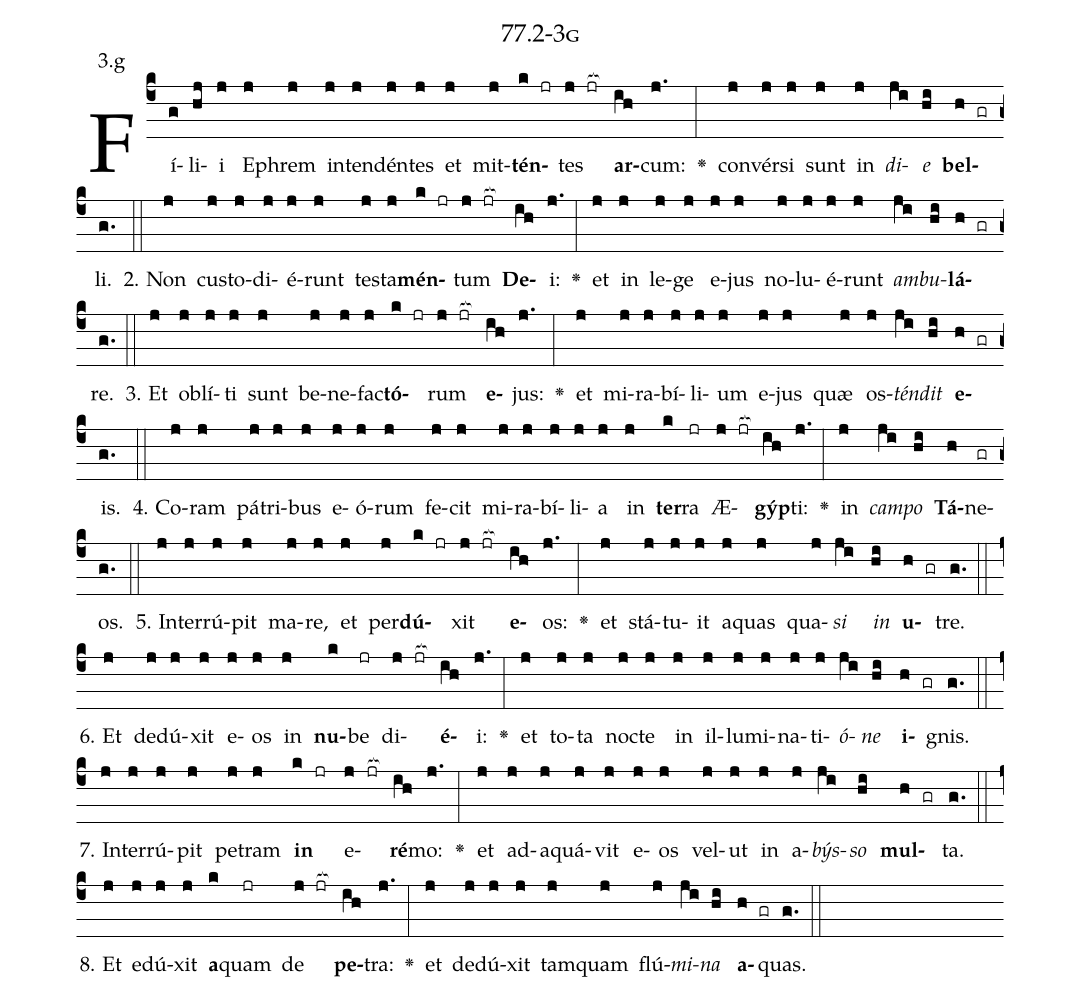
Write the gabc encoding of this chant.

name: 77.2-3g;
annotation: 3.g;
%%
(c4)Fí(g)li(hj)i(j) E(j)phrem(j) in(j)ten(j)dén(j)tes(j) et(j) mit(j)<b>tén</b>(k jr)tes(j jr[ocb:1{]) <b>ar</b>(ih[ocb:0}])cum:(j.) <v>\greheightstar</v>(:) con(j)vér(j)si(j) sunt(j) in(j) <i>di</i>(ji)<i>e</i>(hi) <b>bel</b>(h gr)li.(g.) (::)
2. Non(j) cus(j)to(j)di(j)é(j)runt(j) tes(j)ta(j)<b>mén</b>(k jr)tum(j jr[ocb:1{]) <b>De</b>(ih[ocb:0}])i:(j.) <v>\greheightstar</v>(:) et(j) in(j) le(j)ge(j) e(j)jus(j) no(j)lu(j)é(j)runt(j) <i>am</i>(ji)<i>bu</i>(hi)<b>lá</b>(h gr)re.(g.) (::)
3. Et(j) ob(j)lí(j)ti(j) sunt(j) be(j)ne(j)fac(j)<b>tó</b>(k jr)rum(j jr[ocb:1{]) <b>e</b>(ih[ocb:0}])jus:(j.) <v>\greheightstar</v>(:) et(j) mi(j)ra(j)bí(j)li(j)um(j) e(j)jus(j) quæ(j) os(j)<i>tén</i>(ji)<i>dit</i>(hi) <b>e</b>(h gr)is.(g.) (::)
4. Co(j)ram(j) pá(j)tri(j)bus(j) e(j)ó(j)rum(j) fe(j)cit(j) mi(j)ra(j)bí(j)li(j)a(j) in(j) <b>ter</b>(k)ra(jr) Æ(j jr[ocb:1{])<b>gýp</b>(ih[ocb:0}])ti:(j.) <v>\greheightstar</v>(:) in(j) <i>cam</i>(ji)<i>po</i>(hi) <b>Tá</b>(h)ne(gr)os.(g.) (::)
5. In(j)ter(j)rú(j)pit(j) ma(j)re,(j) et(j) per(j)<b>dú</b>(k jr)xit(j jr[ocb:1{]) <b>e</b>(ih[ocb:0}])os:(j.) <v>\greheightstar</v>(:) et(j) stá(j)tu(j)it(j) a(j)quas(j) qua(j)<i>si</i>(ji) <i>in</i>(hi) <b>u</b>(h gr)tre.(g.) (::)
6. Et(j) de(j)dú(j)xit(j) e(j)os(j) in(j) <b>nu</b>(k)be(jr) di(j jr[ocb:1{])<b>é</b>(ih[ocb:0}])i:(j.) <v>\greheightstar</v>(:) et(j) to(j)ta(j) noc(j)te(j) in(j) il(j)lu(j)mi(j)na(j)ti(j)<i>ó</i>(ji)<i>ne</i>(hi) <b>i</b>(h gr)gnis.(g.) (::)
7. In(j)ter(j)rú(j)pit(j) pe(j)tram(j) <b>in</b>(k jr) e(j jr[ocb:1{])<b>ré</b>(ih[ocb:0}])mo:(j.) <v>\greheightstar</v>(:) et(j) ad(j)a(j)quá(j)vit(j) e(j)os(j) vel(j)ut(j) in(j) a(j)<i>býs</i>(ji)<i>so</i>(hi) <b>mul</b>(h gr)ta.(g.) (::)
8. Et(j) e(j)dú(j)xit(j) <b>a</b>(k)quam(jr) de(j jr[ocb:1{]) <b>pe</b>(ih[ocb:0}])tra:(j.) <v>\greheightstar</v>(:) et(j) de(j)dú(j)xit(j) tam(j)quam(j) flú(j)<i>mi</i>(ji)<i>na</i>(hi) <b>a</b>(h gr)quas.(g.) (::)
